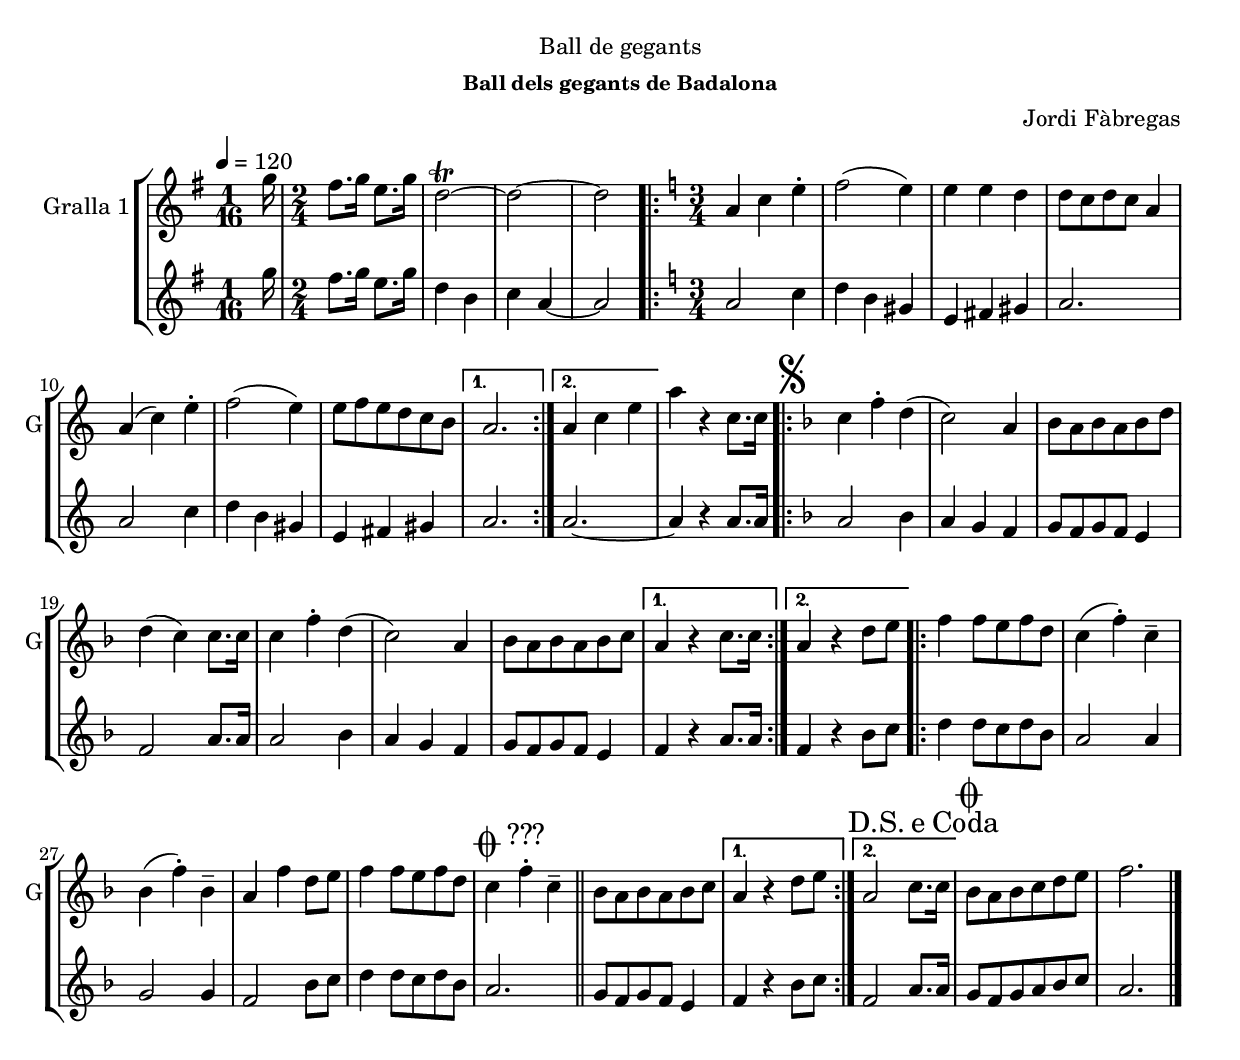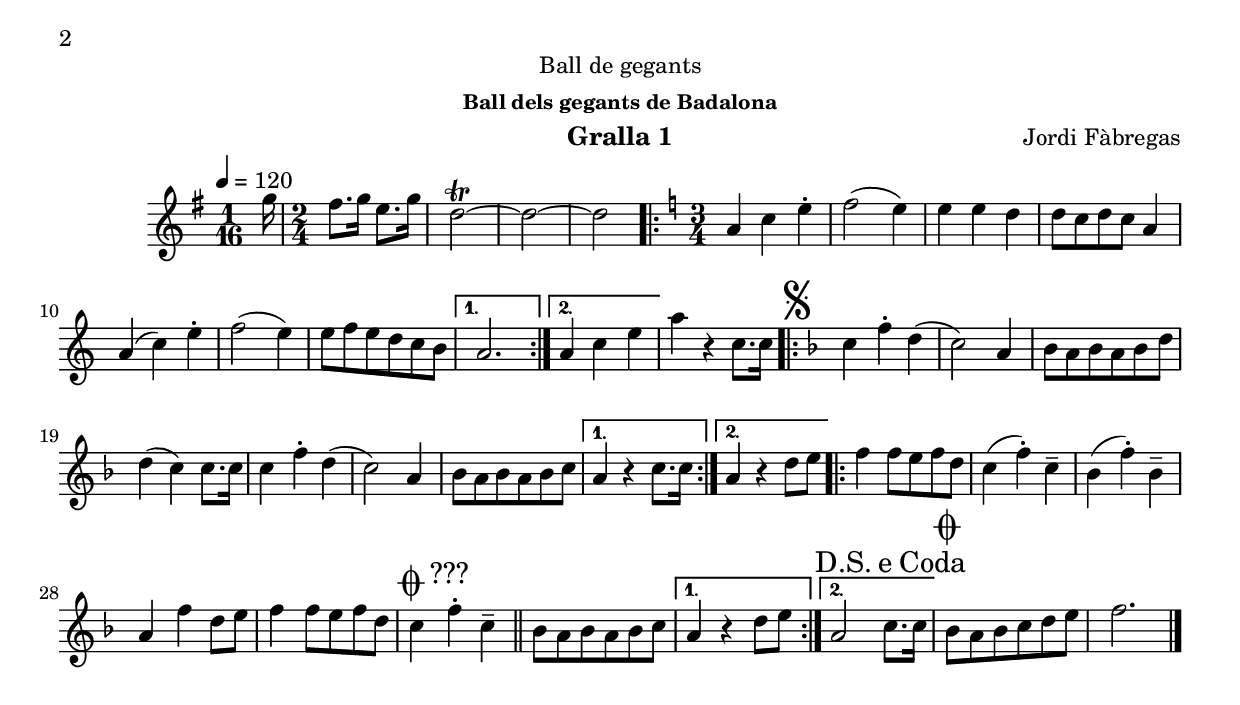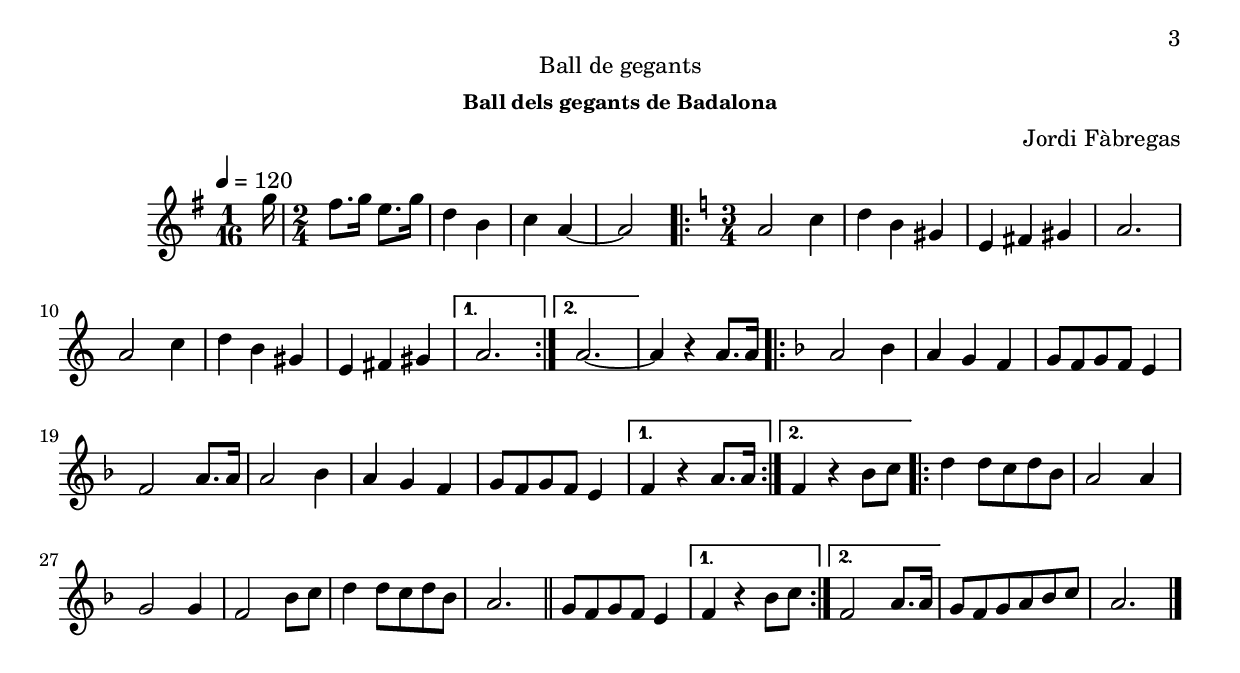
\version "2.16.2"

\header {
  dedication="Ball de gegants"
  title=""
  subtitle=""
  subsubtitle="Ball dels gegants de Badalona"
  poet=""
  meter=""
  piece=""
  composer="Jordi Fàbregas"
  arranger=""
  opus=""
  instrument=""
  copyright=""
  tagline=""
}

liniaroAa =
\relative g''
{
  \tempo 4=120
  \clef treble
  \key g \major
  \time 1/16
  g16  |
  \time 2/4   fis8. g16 e8. g16  |
  d2\trill ~  |
  d2 ~  |
  %05
  d2  |
  \key c \major   \time 3/4   \repeat volta 2 { a4 c e-.   |
  f2 ( e4 )  |
  e4 e d  |
  d8 c d c a4  |
  %10
  a4 ( c ) e-.  |
  f2 ( e4 )  |
  e8 f e d c b }
  \alternative { { a2. }
  { a4 c e } }
  %15
  a4 r c,8. c16  |
  \key f \major   \repeat volta 2 { \mark \markup {\musicglyph #"scripts.segno"} c4 f-. d (  |
  c2 ) a4  |
  bes8 a bes a bes d  |
  d4 ( c ) c8. c16  |
  %20
  c4 f-. d (  |
  c2 ) a4  |
  bes8 a bes a bes c }
  \alternative { { a4 r c8. c16 }
  { a4 r d8 e } }
  %25
  \repeat volta 2 { f4 f8 e f d  |
  c4 ( f-. ) c--  |
  bes4 ( f'-. ) bes,--  |
  a4 f' d8 e  |
  f4 f8 e f d  |
  %30
  \mark \markup {\musicglyph #"scripts.coda" ???} c4 f-. c--   \bar "||"
  bes8 a bes a bes c }
  \alternative { { a4 r d8 e }
  { \mark \markup {D.S. e Coda} a,2 c8. c16 } }
  \mark \markup {\musicglyph #"scripts.coda"} bes8 a bes c d e  |
  %35
  f2.  \bar "|."
}

liniaroAb =
\relative g''
{
  \tempo 4=120
  \clef treble
  \key g \major
  \time 1/16
  g16  |
  \time 2/4   fis8. g16 e8. g16  |
  d4 b  |
  c4 a ~  |
  %05
  a2  |
  \key c \major   \time 3/4   \repeat volta 2 { a2 c4  |
  d4 b gis  |
  e4 fis gis  |
  a2.  |
  %10
  a2 c4  |
  d4 b gis  |
  e4 fis gis }
  \alternative { { a2. }
  { a2. ~ } }
  %15
  a4 r a8. a16  |
  \key f \major   \repeat volta 2 { a2 bes4  |
  a4 g f  |
  g8 f g f e4  |
  f2 a8. a16  |
  %20
  a2 bes4  |
  a4 g f  |
  g8 f g f e4 }
  \alternative { { f4 r a8. a16 }
  { f4 r bes8 c } }
  %25
  \repeat volta 2 { d4 d8 c d bes  |
  a2 a4  |
  g2 g4  |
  f2 bes8 c  |
  d4 d8 c d bes  |
  %30
  a2.  \bar "||"
  g8 f g f e4 }
  \alternative { { f4 r bes8 c }
  { f,2 a8. a16 } }
  g8 f g a bes c  |
  %35
  a2.  \bar "|."
}

\bookpart {
  \score {
    \new StaffGroup {
      \override Score.RehearsalMark #'self-alignment-X = #LEFT
      <<
        \new Staff \with {instrumentName = #"Gralla 1" shortInstrumentName = #"G"} \liniaroAa
        \new Staff \with {instrumentName = #"" shortInstrumentName = #" "} \liniaroAb
      >>
    }
    \layout {}
  }
  \score { \unfoldRepeats
    \new StaffGroup {
      \override Score.RehearsalMark #'self-alignment-X = #LEFT
      <<
        \new Staff \with {instrumentName = #"Gralla 1" shortInstrumentName = #"G"} \liniaroAa
        \new Staff \with {instrumentName = #"" shortInstrumentName = #" "} \liniaroAb
      >>
    }
    \midi {
      \set Staff.midiInstrument = "oboe"
      \set DrumStaff.midiInstrument = "drums"
    }
  }
}

\bookpart {
  \header {instrument="Gralla 1"}
  \score {
    \new StaffGroup {
      \override Score.RehearsalMark #'self-alignment-X = #LEFT
      <<
        \new Staff \liniaroAa
      >>
    }
    \layout {}
  }
  \score { \unfoldRepeats
    \new StaffGroup {
      \override Score.RehearsalMark #'self-alignment-X = #LEFT
      <<
        \new Staff \liniaroAa
      >>
    }
    \midi {
      \set Staff.midiInstrument = "oboe"
      \set DrumStaff.midiInstrument = "drums"
    }
  }
}

\bookpart {
  \header {instrument=""}
  \score {
    \new StaffGroup {
      \override Score.RehearsalMark #'self-alignment-X = #LEFT
      <<
        \new Staff \liniaroAb
      >>
    }
    \layout {}
  }
  \score { \unfoldRepeats
    \new StaffGroup {
      \override Score.RehearsalMark #'self-alignment-X = #LEFT
      <<
        \new Staff \liniaroAb
      >>
    }
    \midi {
      \set Staff.midiInstrument = "oboe"
      \set DrumStaff.midiInstrument = "drums"
    }
  }
}

